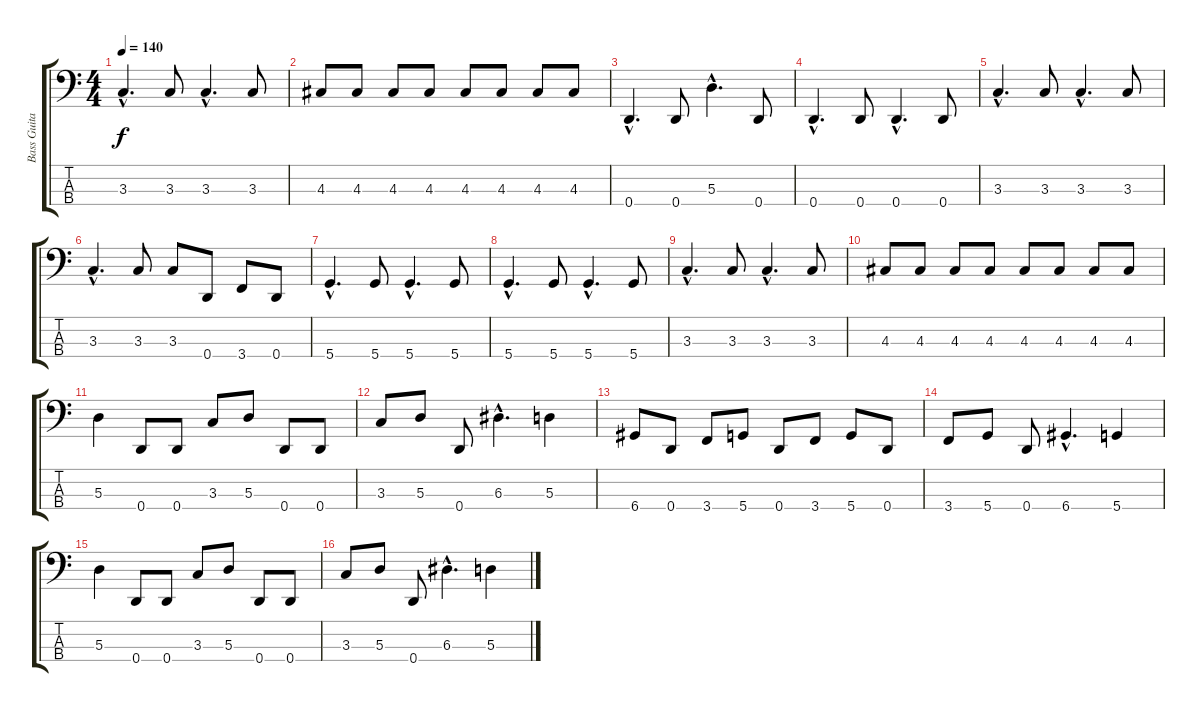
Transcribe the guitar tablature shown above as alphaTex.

\track ("Bass Guitar" "Bass Guita") {instrument electricbasspick}
\staff {score tabs}
\tuning (G2 D2 A1 D1) {hide}
\ts (4 4)
\tempo 140
\clef f4
\ks c
3.3{hac}.4{d dy f} 3.3.8 3.3{hac}.4{d} 3.3.8 |
4.3.8 4.3.8 4.3.8 4.3.8 4.3.8 4.3.8 4.3.8 4.3.8 |
0.4{hac}.4{d} 0.4.8 5.3{hac}.4{d} 0.4.8 |
0.4{hac}.4{d} 0.4.8 0.4{hac}.4{d} 0.4.8 |
3.3{hac}.4{d} 3.3.8 3.3{hac}.4{d} 3.3.8 |
3.3{hac}.4{d} 3.3.8 3.3.8 0.4.8 3.4.8 0.4.8 |
5.4{hac}.4{d} 5.4.8 5.4{hac}.4{d} 5.4.8 |
5.4{hac}.4{d} 5.4.8 5.4{hac}.4{d} 5.4.8 |
3.3{hac}.4{d} 3.3.8 3.3{hac}.4{d} 3.3.8 |
4.3.8 4.3.8 4.3.8 4.3.8 4.3.8 4.3.8 4.3.8 4.3.8 |
5.3.4 0.4.8 0.4.8 3.3.8 5.3.8 0.4.8 0.4.8 |
3.3.8 5.3.8 0.4.8 6.3{hac}.4{d} 5.3.4 |
6.4.8 0.4.8 3.4.8 5.4.8 0.4.8 3.4.8 5.4.8 0.4.8 |
3.4.8 5.4.8 0.4.8 6.4{hac}.4{d} 5.4.4 |
5.3.4 0.4.8 0.4.8 3.3.8 5.3.8 0.4.8 0.4.8 |
3.3.8 5.3.8 0.4.8 6.3{hac}.4{d} 5.3.4
